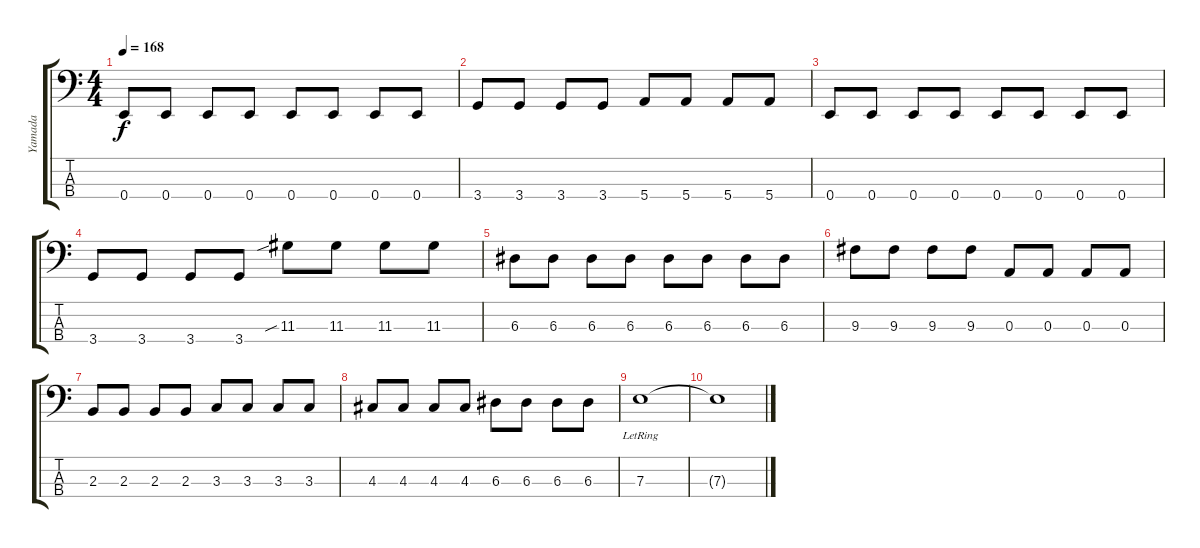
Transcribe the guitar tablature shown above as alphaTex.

\track ("Yamada" "Yamada") {instrument electricbasspick}
\staff {score tabs}
\tuning (G2 D2 A1 E1) {hide}
\ts (4 4)
\tempo 168
\clef f4
\ks c
0.4.8{dy f} 0.4.8 0.4.8 0.4.8 0.4.8 0.4.8 0.4.8 0.4.8 |
3.4.8 3.4.8 3.4.8 3.4.8 5.4.8 5.4.8 5.4.8 5.4.8 |
0.4.8 0.4.8 0.4.8 0.4.8 0.4.8 0.4.8 0.4.8 0.4.8 |
3.4.8 3.4.8 3.4.8 3.4.8 11.3{sib}.8 11.3.8 11.3.8 11.3.8 |
6.3.8 6.3.8 6.3.8 6.3.8 6.3.8 6.3.8 6.3.8 6.3.8 |
9.3.8 9.3.8 9.3.8 9.3.8 0.3.8 0.3.8 0.3.8 0.3.8 |
2.3.8 2.3.8 2.3.8 2.3.8 3.3.8 3.3.8 3.3.8 3.3.8 |
4.3.8 4.3.8 4.3.8 4.3.8 6.3.8 6.3.8 6.3.8 6.3.8 |
7.3{lr}.1 |
7.3{t}.1
